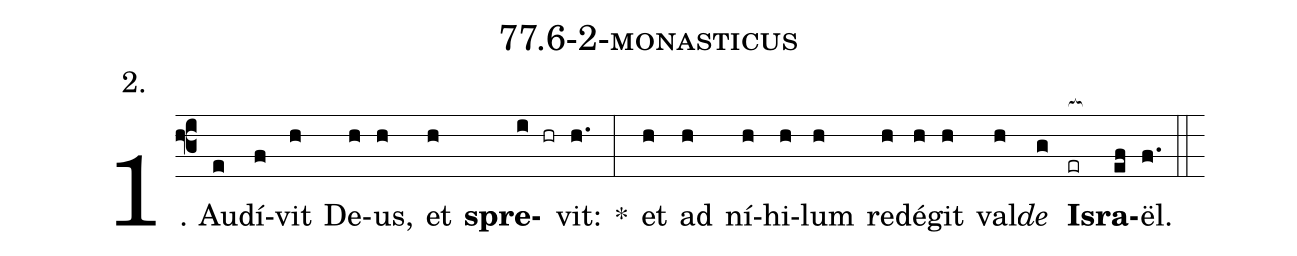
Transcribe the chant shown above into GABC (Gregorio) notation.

name: 77.6-2-monasticus;
annotation: 2.;
%%
(f3)1. Au(e)dí(f)vit(h) De(h)us,(h) et(h) <b>spre</b>(i hr)vit:(h.) *(:) et(h) ad(h) ní(h)hi(h)lum(h) red(h)é(h)git(h) val(h)<i>de</i>(g) <b>Is</b>(er[ocb:1{])<b>ra</b>(ef[ocb:0}])ël.(f.) (::)


%E(h) u(h) o(h) u(g) a(ef) e.(f.) (::)
